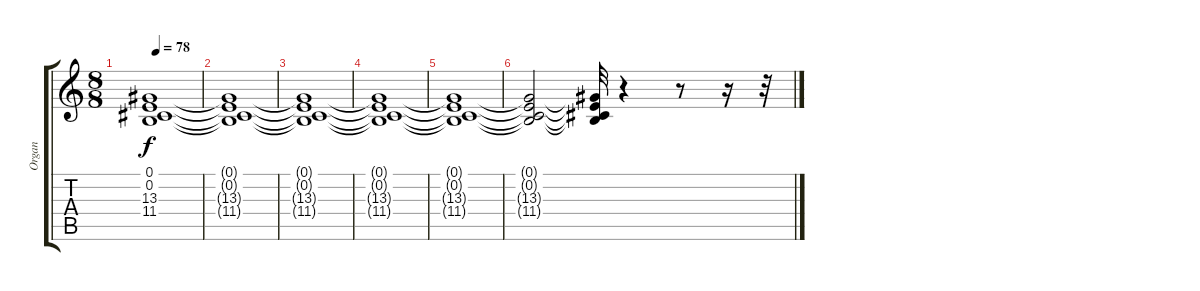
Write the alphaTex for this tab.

\track ("Organ" "Organ") {instrument drawbarorgan}
\staff {score tabs}
\tuning (E4 B3 G3 D3 A2 E2) {hide}
\ts (8 8)
\tempo 78
\clef g2
\ks c
(0.1{t} 0.2{t} 13.3{t} 11.4{t}).1{dy f} |
(0.1{t} 0.2{t} 13.3{t} 11.4{t}).1 |
(0.1{t} 0.2{t} 13.3{t} 11.4{t}).1 |
(0.1{t} 0.2{t} 13.3{t} 11.4{t}).1 |
(0.1{t} 0.2{t} 13.3{t} 11.4{t}).1 |
(0.1{t} 0.2{t} 13.3{t} 11.4{t}).2 (0.1{t} 0.2{t} 13.3{t} 11.4{t}).32 r.4 r.8 r.16 r.32
